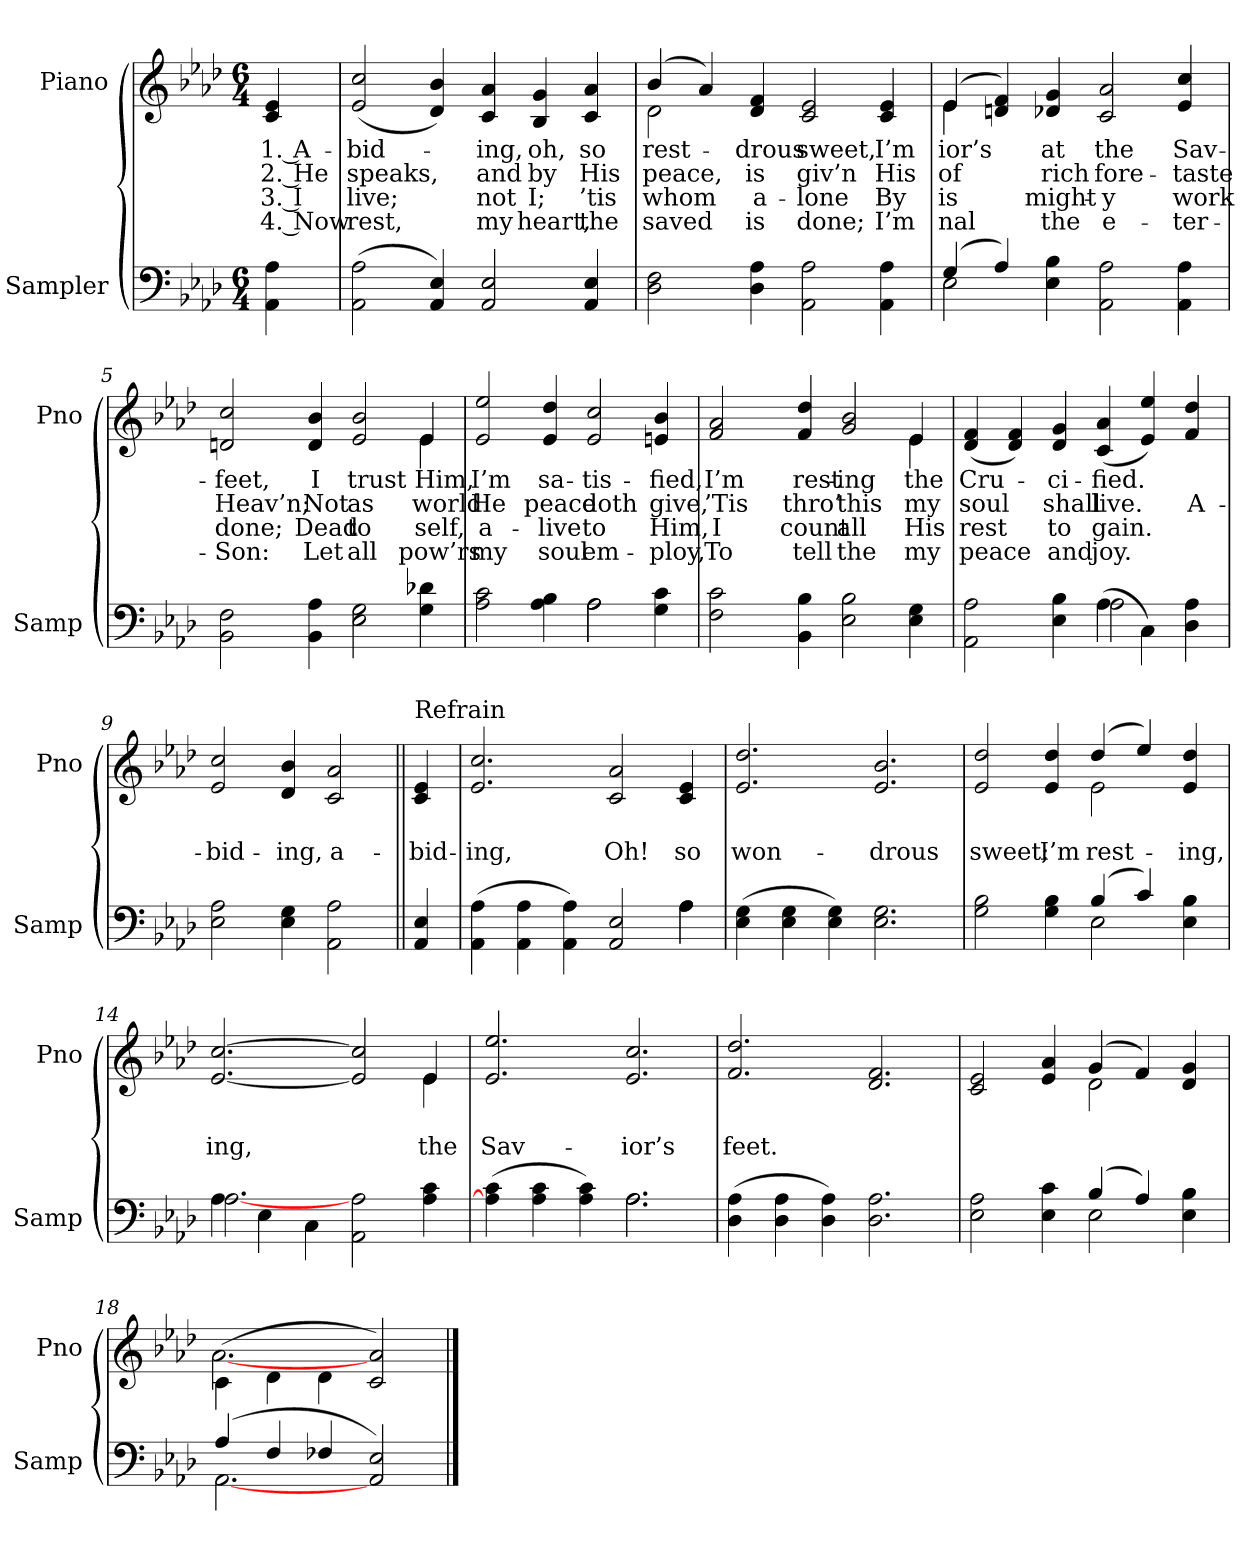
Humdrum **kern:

**kern	**kern	**text	**text	**text	**text
*part2	*part1	*part1	*part1	*part1	*part1
*staff2	*staff1	*staff1	*staff1	*staff1	*staff1
*I"Sampler	*I"Piano	*	*	*	*
*I'Samp	*I'Pno	*	*	*	*
*clefF4	*clefG2	*	*	*	*
*k[b-e-a-d-]	*k[b-e-a-d-]	*	*	*	*
*A-:	*A-:	*	*	*	*
*M6/4	*M6/4	*	*	*	*
=1	=1	=1	=1	=1	=1
4AA- 4A-	4c 4e-	1. A-	2. He	3. I	4. Now
=2	=2	=2	=2	=2	=2
(2AA- 2A-	(2e- 2cc	-bid-	speaks,	live;	rest,
4AA- 4E-)	4d- 4b-)	.	.	.	.
2AA- 2E-	4c 4a-	-ing,	and	not	my
.	4B- 4g	oh,	by	I;	heart,
4AA- 4E-	4c 4a-	so	His	’tis	the
=3	=3	=3	=3	=3	=3
*	*^	*	*	*	*
2D- 2F	(4b-/	2d-	rest-	peace,	whom	saved
.	4a-/)	.	.	.	.	.
4D- 4A-	4d- 4f	1ryy	-drous	is	a-	is
2AA- 2A-	2c 2e-	.	sweet,	giv’n	-lone	done;
4AA- 4A-	4c 4e-	.	I’m	His	By	I’m
=4	=4	=4	=4	=4	=4	=4
*^	*	*	*	*	*	*
(4G/	2E-	(4e-/	4e-	-ior’s	of	is	-nal
4A-/)	.	4dn 4f)	1ryy	.	.	.	.
4E- 4B-	1ryy	4d-X 4g	.	at	rich	might-	the
2AA- 2A-	.	2c 2a-	.	the	fore-	-y	e-
4AA- 4A-	.	4e- 4cc	4ryy	Sav-	-taste	work	-ter-
*v	*v	*	*	*	*	*	*
=5	=5	=5	=5	=5	=5	=5
2BB- 2F	2dn 2cc	4ryy	feet,	Heav’n;	done;	Son:
*	*v	*v	*	*	*	*
4BB- 4A-	4d 4b-	I	Not	Dead	Let
2E- 2G	2e- 2b-	trust	as	to	all
*	*^	*	*	*	*
4G 4d-X	4e-/	4e-	Him,	world	-self,	pow’rs
*	*v	*v	*	*	*	*
=6	=6	=6	=6	=6	=6
*^	*	*	*	*	*
2A- 2c	2.ryy	2e- 2ee-	I’m	He	a-	my
4A- 4B-	.	4e- 4dd-	sa-	peace	-live	soul
2A-\	2A-	2e- 2cc	-tis-	doth	to	em-
4G 4c	4ryy	4en 4b-	-fied,	give,	Him,	-ploy,
*v	*v	*	*	*	*	*
=7	=7	=7	=7	=7	=7
*	*^	*	*	*	*
2F 2c	2f 2a-	4ryy	I’m	’Tis	I	To
*	*v	*v	*	*	*	*
4BB- 4B-	4f 4dd-	rest-	thro’	count	tell
2E- 2B-	2g 2b-	-ing	this	all	the
*	*^	*	*	*	*
4E- 4G	4e-/	4e-	the	my	His	my
*	*v	*v	*	*	*	*
=8	=8	=8	=8	=8	=8
*^	*	*	*	*	*
2AA- 2A-	2.ryy	(4d- 4f	Cru-	soul	rest	peace
.	.	4d- 4f)	.	.	.	.
4E- 4B-	.	4d- 4g	-ci-	shall	to	and
(4A-\	2A-	(4c 4a-	-fied.	live.	gain.	joy.
4C\)	.	4e- 4ee-)	.	.	.	.
4D- 4A-	4ryy	4f 4dd-	.	A-	.	.
*v	*v	*	*	*	*	*
=9	=9	=9	=9	=9	=9
2E- 2A-	2e- 2cc	.	-bid-	.	.
4E- 4G	4d- 4b-	.	-ing,	.	.
2AA- 2A-	2c 2a-	.	a-	.	.
=10||	=10||	=10||	=10||	=10||	=10||
!	!LO:TX:t=Refrain	!	!	!	!
4AA- 4E-	4c 4e-	.	-bid-	.	.
=11	=11	=11	=11	=11	=11
*^	*	*	*	*	*
(4AA- 4A-	4ryy	2.e- 2.cc	.	-ing,	.	.
*v	*v	*	*	*	*	*
4AA- 4A-	.	.	.	.	.
4AA- 4A-)	.	.	.	.	.
2AA- 2E-	2c 2a-	.	Oh!	.	.
*^	*	*	*	*	*
4A-\	4A-	4c 4e-	.	so	.	.
*v	*v	*	*	*	*	*
=12	=12	=12	=12	=12	=12
(4E- 4G	2.e- 2.dd-	.	won-	.	.
4E- 4G	.	.	.	.	.
4E- 4G)	.	.	.	.	.
2.E- 2.G	2.e- 2.b-	.	-drous	.	.
=13	=13	=13	=13	=13	=13
*^	*^	*	*	*	*
2G 2B-	2.ryy	2e- 2dd-	2.ryy	.	sweet;	.	.
4G 4B-	.	4e- 4dd-	.	.	I’m	.	.
(4B-/	2E-	(4dd-/	2e-	.	rest-	.	.
4c/)	.	4ee-/)	.	.	.	.	.
4E- 4B-	4ryy	4e- 4dd-	4ryy	.	-ing,	.	.
=14	=14	=14	=14	=14	=14	=14	=14
4A-\	[2.A-	[2.e- [2.cc	4ryy	.	-ing,	.	.
*	*	*v	*v	*	*	*	*
4E-\	.	.	.	.	.	.
4C\	.	.	.	.	.	.
2AA- 2A-	2.ryy	2e-] 2cc]	.	.	.	.
*	*	*^	*	*	*	*
4A- 4c	.	4e-/	4e-	.	the	.	.
*	*	*v	*v	*	*	*	*
=15	=15	=15	=15	=15	=15	=15
(4A-] 4c	2.ryy	2.e- 2.ee-	.	Sav-	.	.
4A- 4c	.	.	.	.	.	.
4A- 4c)	.	.	.	.	.	.
2.A-\	2.A-	2.e- 2.cc	.	-ior’s	.	.
*v	*v	*	*	*	*	*
=16	=16	=16	=16	=16	=16
(4D- 4A-	2.f 2.dd-	.	feet.	.	.
4D- 4A-	.	.	.	.	.
4D- 4A-)	.	.	.	.	.
2.D- 2.A-	2.d- 2.f	.	.	.	.
=17	=17	=17	=17	=17	=17
*^	*^	*	*	*	*
2E- 2A-	2.ryy	2c 2e-	2.ryy	.	.	.	.
4E- 4c	.	4e- 4a-	.	.	.	.	.
(4B-/	2E-	(4g/	2d-	.	.	.	.
4A-/)	.	4f/)	.	.	.	.	.
4E- 4B-	4ryy	4d- 4g	4ryy	.	.	.	.
=18	=18	=18	=18	=18	=18	=18	=18
(4A-/	[2.AA-	(4c\	[2.a-	.	.	.	.
4F/	.	4d-\	.	.	.	.	.
4F-X/	.	4d-\	.	.	.	.	.
2AA- 2E-)	2ryy	2c 2a-)	2ryy	.	.	.	.
*v	*v	*	*	*	*	*	*
*	*v	*v	*	*	*	*
==	==	==	==	==	==
*-	*-	*-	*-	*-	*-
